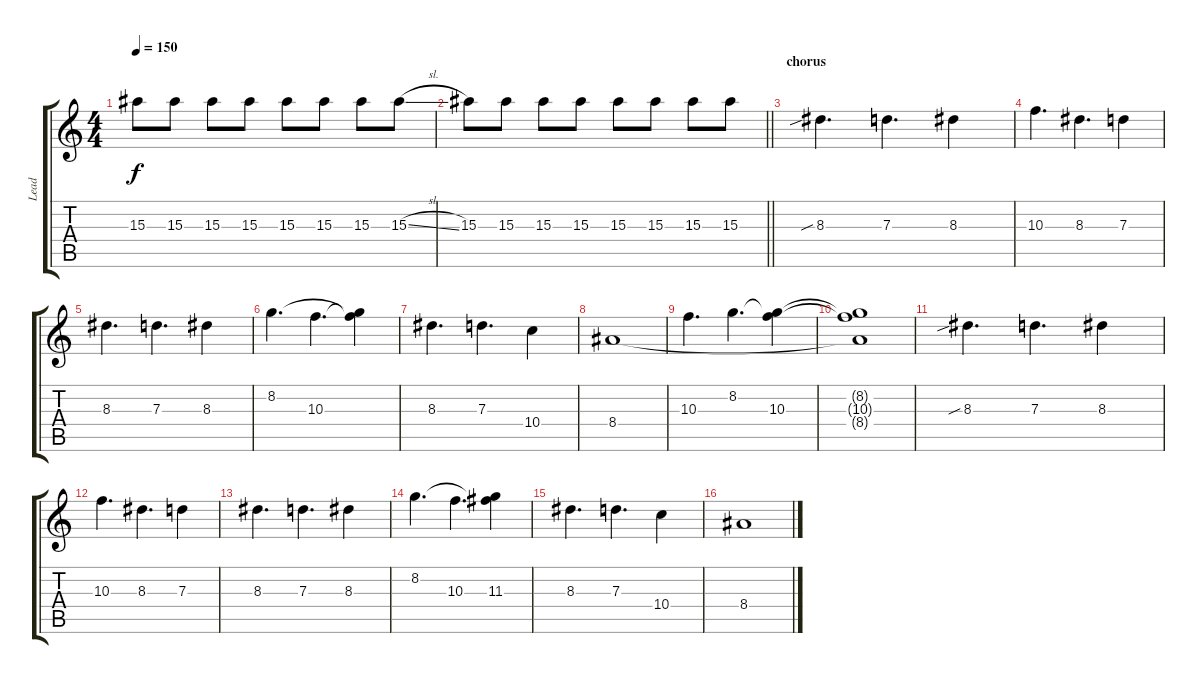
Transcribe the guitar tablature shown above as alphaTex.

\track ("Lead" "Lead") {instrument overdrivenguitar}
\staff {score tabs}
\tuning (E4 B3 G3 D3 A2 E2) {hide}
\ts (4 4)
\tempo 150
\clef g2
\ks c
15.3.8{dy f} 15.3.8 15.3.8 15.3.8 15.3.8 15.3.8 15.3.8 15.3{sl}.8 |
\barLineRight lightlight
15.3.8 15.3.8 15.3.8 15.3.8 15.3.8 15.3.8 15.3.8 15.3.8 |
\section ("" "chorus")
8.3{sib}.4{d} 7.3.4{d} 8.3.4 |
10.3.4{d} 8.3.4{d} 7.3.4 |
8.3.4{d} 7.3.4{d} 8.3.4 |
8.2.4{d} 10.3.4{d} (8.2{t} 10.3{t}).4 |
8.3.4{d} 7.3.4{d} 10.4.4 |
8.4.1 |
10.3.4{d} 8.2.4{d} (8.2{t} 10.3).4 |
(8.2{t} 10.3{t} 8.4{t}).1 |
8.3{sib}.4{d} 7.3.4{d} 8.3.4 |
10.3.4{d} 8.3.4{d} 7.3.4 |
8.3.4{d} 7.3.4{d} 8.3.4 |
8.2.4{d} 10.3.4{d} (8.2{t} 11.3).4 |
8.3.4{d} 7.3.4{d} 10.4.4 |
8.4.1
